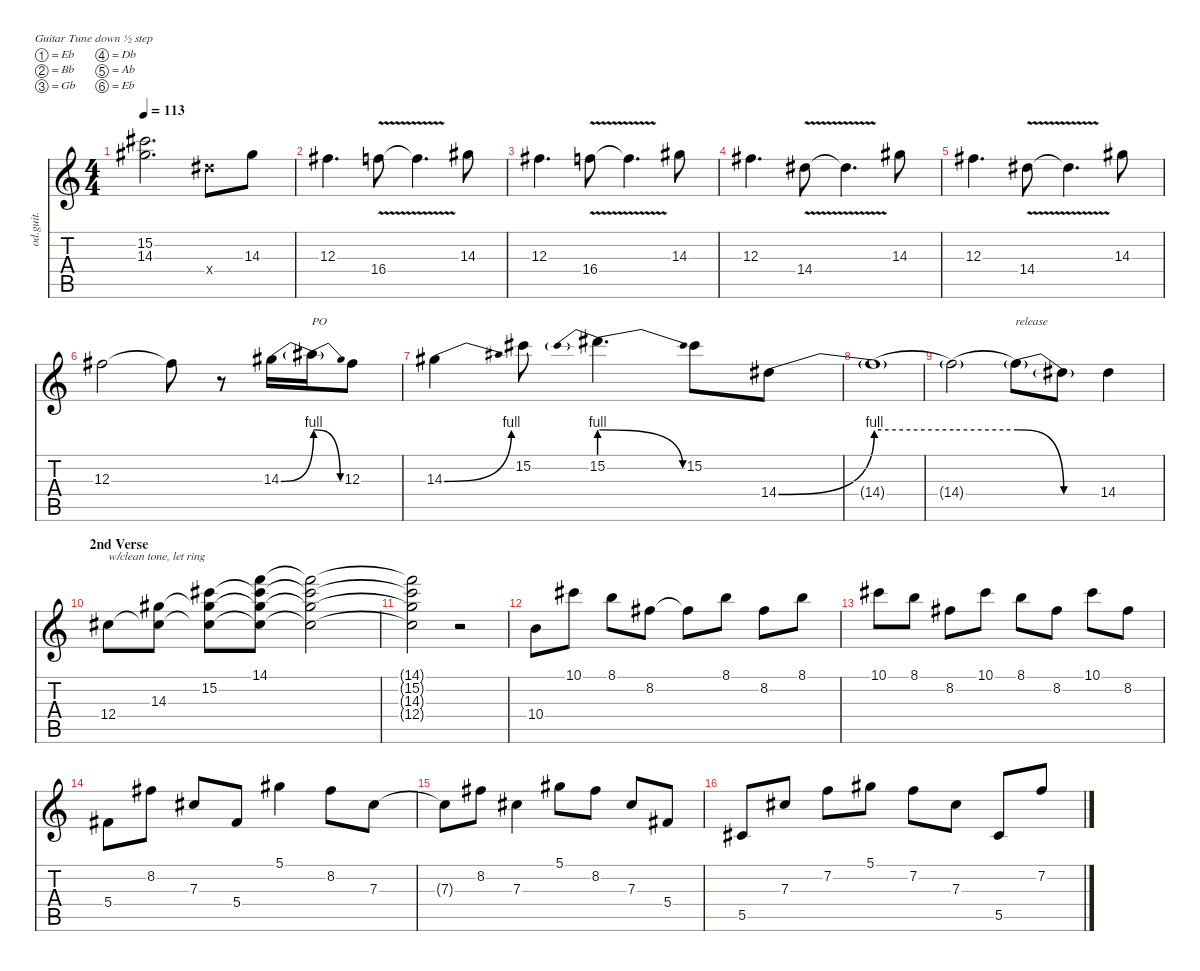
\defaultSystemsLayout 4
\hideDynamics
\bracketExtendMode nobrackets
\otherSystemsTrackNameOrientation horizontal
\track ("Guitar 1 (Slash)" "od.guit.") {instrument overdrivenguitar}
\staff {score tabs}
\tuning (Eb4 Bb3 Gb3 Db3 Ab2 Eb2)
\ts (4 4)
\tempo 113
\clef g2
\ks c
(15.2{t acc #} 14.3{t acc #}).2{d dy ff beam Down} 14.4{x acc #}.8{beam Down} 14.3{acc #}.8{beam Down} |
12.3{acc #}.4{d beam Down} 16.4{v}.8{beam Down} 16.4{v t}.4{d beam Down} 14.3{acc #}.8{beam Down} |
12.3{acc #}.4{d beam Down} 16.4{v}.8{beam Down} 16.4{v t}.4{d beam Down} 14.3{acc #}.8{beam Down} |
12.3{acc #}.4{d beam Down} 14.4{v acc #}.8{beam Down} 14.4{v t acc #}.4{d beam Down} 14.3{acc #}.8{beam Down} |
12.3{acc #}.4{d beam Down} 14.4{v acc #}.8{beam Down} 14.4{v t acc #}.4{d beam Down} 14.3{acc #}.8{beam Down} |
12.3{acc #}.2{beam Down} 12.3{t acc #}.8{beam Down} r.8{beam Down} 14.3{be (bend 0 0 60 4) acc #}.16{beam Down} 14.3{be (release 0 4 60 0) t}.16{txt "PO" beam Down} 12.3{acc #}.8{beam Down} |
14.3{be (bend 0 0 30 4) acc #}.4{beam Down} 15.2{acc #}.8{beam Down} 15.2{be (prebendrelease 0 4 60 0)}.4{d beam Down} 15.2{acc #}.8{beam Down} 14.4{be (bend 0 0 60 4) acc #}.8{beam Down} |
14.4{be (hold 0 4 60 4) t}.1{beam Down} |
14.4{be (hold 0 4 60 4) t}.2{beam Down} 14.4{be (release 0 4 60 0) t}.8{txt "release" beam Down} 14.4{be (hold 0 0 60 0) t acc #}.8{beam Down} 14.4{acc #}.4{beam Down} |
\section ("" "2nd Verse")
12.4{acc #}.8{txt "w/clean tone, let ring" instrument electricguitarjazz beam Down} (14.3{acc #} 12.4{t acc #}).8{beam Down} (15.2{acc #} 14.3{t acc #} 12.4{t acc #}).8{beam Down} (14.1 15.2{t acc #} 14.3{t acc #} 12.4{t acc #}).8{beam Down} (14.1{t} 15.2{t acc #} 14.3{t acc #} 12.4{t acc #}).2{beam Down} |
(14.1{t} 15.2{t acc #} 14.3{t acc #} 12.4{t acc #}).2{beam Down} r.2{beam Down} |
10.4.8{beam Down} 10.1{acc #}.8{beam Down} 8.1.8{beam Down} 8.2{acc #}.8{beam Down} 8.2{t acc #}.8{beam Down} 8.1.8{beam Down} 8.2{acc #}.8{beam Down} 8.1.8{beam Down} |
10.1{acc #}.8{beam Down} 8.1.8{beam Down} 8.2{acc #}.8{beam Down} 10.1{acc #}.8{beam Down} 8.1.8{beam Down} 8.2{acc #}.8{beam Down} 10.1{acc #}.8{beam Down} 8.2{acc #}.8{beam Down} |
5.4{acc #}.8{beam Down} 8.2{acc #}.8{beam Down} 7.3{acc #}.8{beam Up} 5.4{acc #}.8{beam Up} 5.1{acc #}.4{beam Down} 8.2{acc #}.8{beam Down} 7.3{acc #}.8{beam Down} |
7.3{t acc #}.8{beam Down} 8.2{acc #}.8{beam Down} 7.3{acc #}.4{beam Down} 5.1{acc #}.8{beam Down} 8.2{acc #}.8{beam Down} 7.3{acc #}.8{beam Up} 5.4{acc #}.8{beam Up} |
5.5{acc #}.8{beam Up} 7.3{acc #}.8{beam Up} 7.2.8{beam Down} 5.1{acc #}.8{beam Down} 7.2.8{beam Down} 7.3{acc #}.8{beam Down} 5.5{acc #}.8{beam Up} 7.2.8{beam Up}
